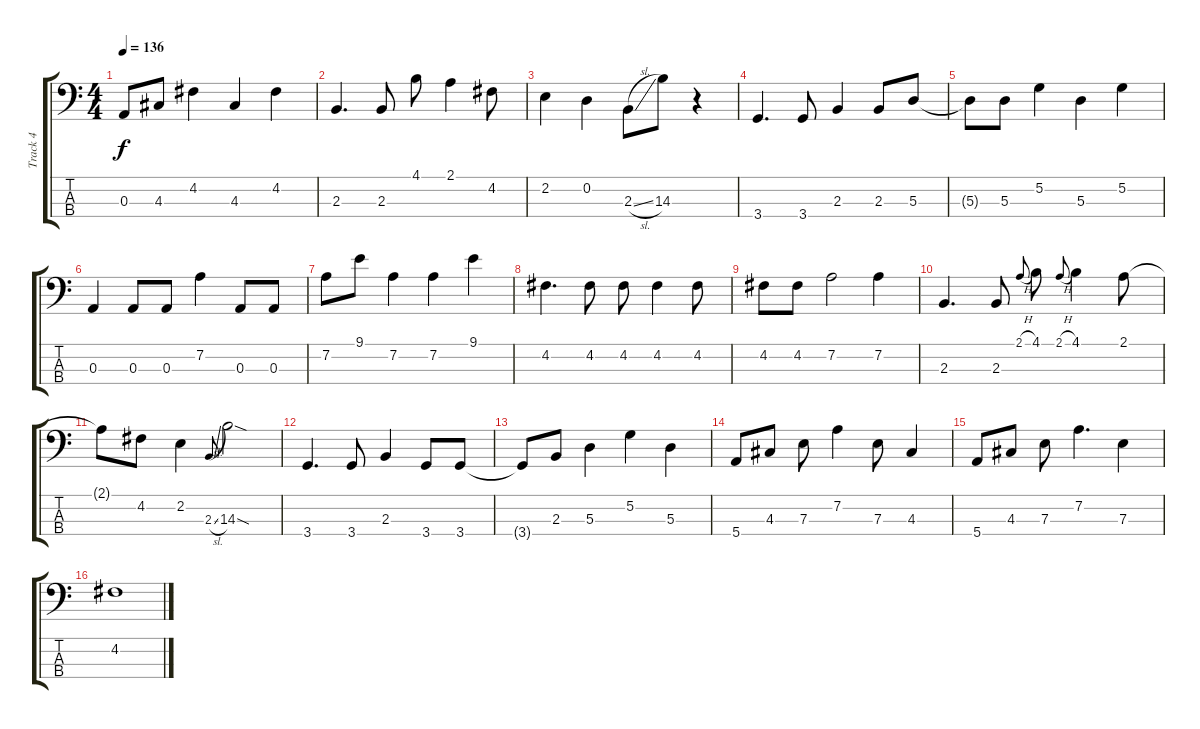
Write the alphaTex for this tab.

\track ("Track 4" "Track 4") {instrument electricbassfinger}
\staff {score tabs}
\tuning (G2 D2 A1 E1) {hide}
\ts (4 4)
\tempo 136
\clef f4
\ks c
0.3{t}.8{dy f} 4.3.8 4.2.4 4.3.4 4.2.4 |
2.3.4{d} 2.3.8 4.1.8 2.1.4 4.2.8 |
2.2.4 0.2.4 2.3{sl}.8 14.3.8 r.4 |
3.4.4{d} 3.4.8 2.3.4 2.3.8 5.3.8 |
5.3{t}.8 5.3.8 5.2.4 5.3.4 5.2.4 |
0.3.4 0.3.8 0.3.8 7.2.4 0.3.8 0.3.8 |
7.2.8 9.1.8 7.2.4 7.2.4 9.1.4 |
4.2.4{d} 4.2.8 4.2.8 4.2.4 4.2.8 |
4.2.8 4.2.8 7.2.2 7.2.4 |
2.3.4{d} 2.3.8 2.1{h}.8{gr onbeat} 4.1.8 2.1{h}.8{gr onbeat} 4.1.4 2.1.8 |
2.1{t}.8 4.2.8 2.2.4 2.3{sl}.8{gr onbeat} 14.3{sod}.2 |
3.4.4{d} 3.4.8 2.3.4 3.4.8 3.4.8 |
3.4{t}.8 2.3.8 5.3.4 5.2.4 5.3.4 |
5.4.8{volume 0} 4.3.8 7.3.8 7.2.4 7.3.8 4.3.4 |
5.4.8 4.3.8 7.3.8 7.2.4{d} 7.3.4 |
4.2.1
